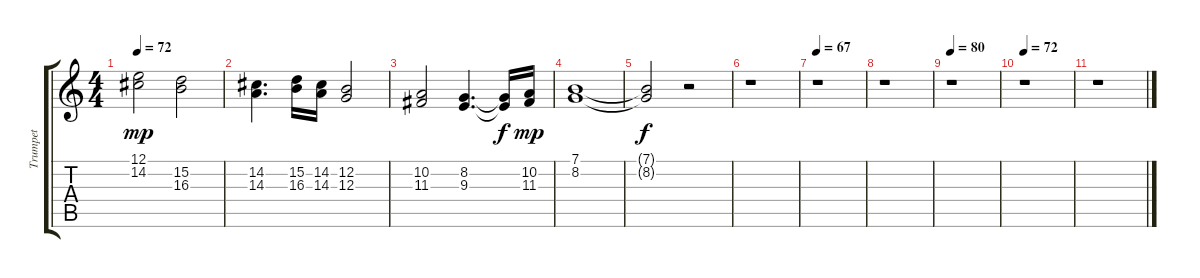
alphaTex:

\track ("Trumpet" "Trumpet") {instrument trumpet}
\staff {score tabs}
\tuning (E4 B3 G3 D3 A2 E2) {hide}
\ts (4 4)
\tempo 72
\clef g2
\ks c
(12.1 14.2).2{dy mp} (15.2 16.3).2 |
(14.2 14.3).4{d} (15.2 16.3).16 (14.2 14.3).16 (12.2 12.3).2 |
(10.2 11.3).2 (8.2 9.3).4{d} (8.2{t} 9.3{t}).16{dy f} (10.2 11.3).16{dy mp} |
(7.1 8.2).1 |
(7.1{t} 8.2{t}).2{dy f} r.2 |
r.1 |
\tempo 67
r.1 |
r.1 |
\tempo 80
r.1 |
\tempo 72
r.1 |
r.1
